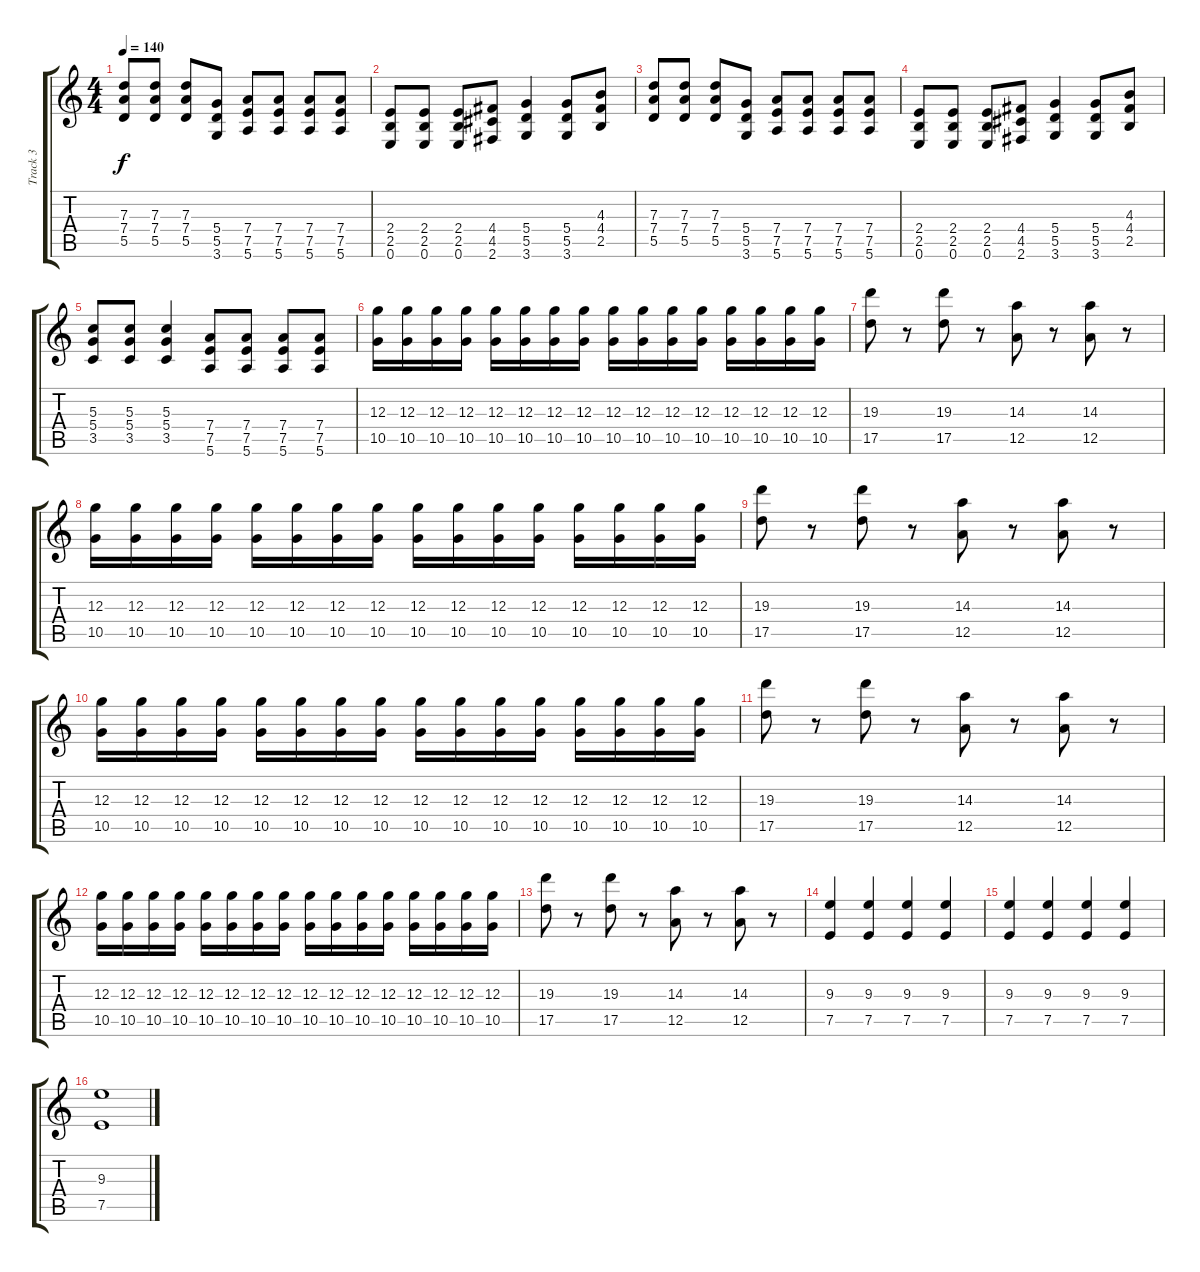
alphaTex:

\track ("Track 3" "Track 3") {instrument distortionguitar}
\staff {score tabs}
\tuning (E4 B3 G3 D3 A2 E2) {hide}
\ts (4 4)
\tempo 140
\clef g2
\ks c
(7.3 7.4 5.5).8{dy f} (7.3 7.4 5.5).8 (7.3 7.4 5.5).8 (5.4 5.5 3.6).8 (7.4 7.5 5.6).8 (7.4 7.5 5.6).8 (7.4 7.5 5.6).8 (7.4 7.5 5.6).8 |
(2.4 2.5 0.6).8 (2.4 2.5 0.6).8 (2.4 2.5 0.6).8 (4.4 4.5 2.6).8 (5.4 5.5 3.6).4 (5.4 5.5 3.6).8 (4.3 4.4 2.5).8 |
(7.3 7.4 5.5).8 (7.3 7.4 5.5).8 (7.3 7.4 5.5).8 (5.4 5.5 3.6).8 (7.4 7.5 5.6).8 (7.4 7.5 5.6).8 (7.4 7.5 5.6).8 (7.4 7.5 5.6).8 |
(2.4 2.5 0.6).8 (2.4 2.5 0.6).8 (2.4 2.5 0.6).8 (4.4 4.5 2.6).8 (5.4 5.5 3.6).4 (5.4 5.5 3.6).8 (4.3 4.4 2.5).8 |
(5.3 5.4 3.5).8 (5.3 5.4 3.5).8 (5.3 5.4 3.5).4 (7.4 7.5 5.6).8 (7.4 7.5 5.6).8 (7.4 7.5 5.6).8 (7.4 7.5 5.6).8 |
(12.3 10.5).16 (12.3 10.5).16 (12.3 10.5).16 (12.3 10.5).16 (12.3 10.5).16 (12.3 10.5).16 (12.3 10.5).16 (12.3 10.5).16 (12.3 10.5).16 (12.3 10.5).16 (12.3 10.5).16 (12.3 10.5).16 (12.3 10.5).16 (12.3 10.5).16 (12.3 10.5).16 (12.3 10.5).16 |
(19.3 17.5).8 r.8 (19.3 17.5).8 r.8 (14.3 12.5).8 r.8 (14.3 12.5).8 r.8 |
(12.3 10.5).16 (12.3 10.5).16 (12.3 10.5).16 (12.3 10.5).16 (12.3 10.5).16 (12.3 10.5).16 (12.3 10.5).16 (12.3 10.5).16 (12.3 10.5).16 (12.3 10.5).16 (12.3 10.5).16 (12.3 10.5).16 (12.3 10.5).16 (12.3 10.5).16 (12.3 10.5).16 (12.3 10.5).16 |
(19.3 17.5).8 r.8 (19.3 17.5).8 r.8 (14.3 12.5).8 r.8 (14.3 12.5).8 r.8 |
(12.3 10.5).16 (12.3 10.5).16 (12.3 10.5).16 (12.3 10.5).16 (12.3 10.5).16 (12.3 10.5).16 (12.3 10.5).16 (12.3 10.5).16 (12.3 10.5).16 (12.3 10.5).16 (12.3 10.5).16 (12.3 10.5).16 (12.3 10.5).16 (12.3 10.5).16 (12.3 10.5).16 (12.3 10.5).16 |
(19.3 17.5).8 r.8 (19.3 17.5).8 r.8 (14.3 12.5).8 r.8 (14.3 12.5).8 r.8 |
(12.3 10.5).16 (12.3 10.5).16 (12.3 10.5).16 (12.3 10.5).16 (12.3 10.5).16 (12.3 10.5).16 (12.3 10.5).16 (12.3 10.5).16 (12.3 10.5).16 (12.3 10.5).16 (12.3 10.5).16 (12.3 10.5).16 (12.3 10.5).16 (12.3 10.5).16 (12.3 10.5).16 (12.3 10.5).16 |
(19.3 17.5).8 r.8 (19.3 17.5).8 r.8 (14.3 12.5).8 r.8 (14.3 12.5).8 r.8 |
(9.3 7.5).4 (9.3 7.5).4 (9.3 7.5).4 (9.3 7.5).4 |
(9.3 7.5).4 (9.3 7.5).4 (9.3 7.5).4 (9.3 7.5).4 |
(9.3 7.5).1
